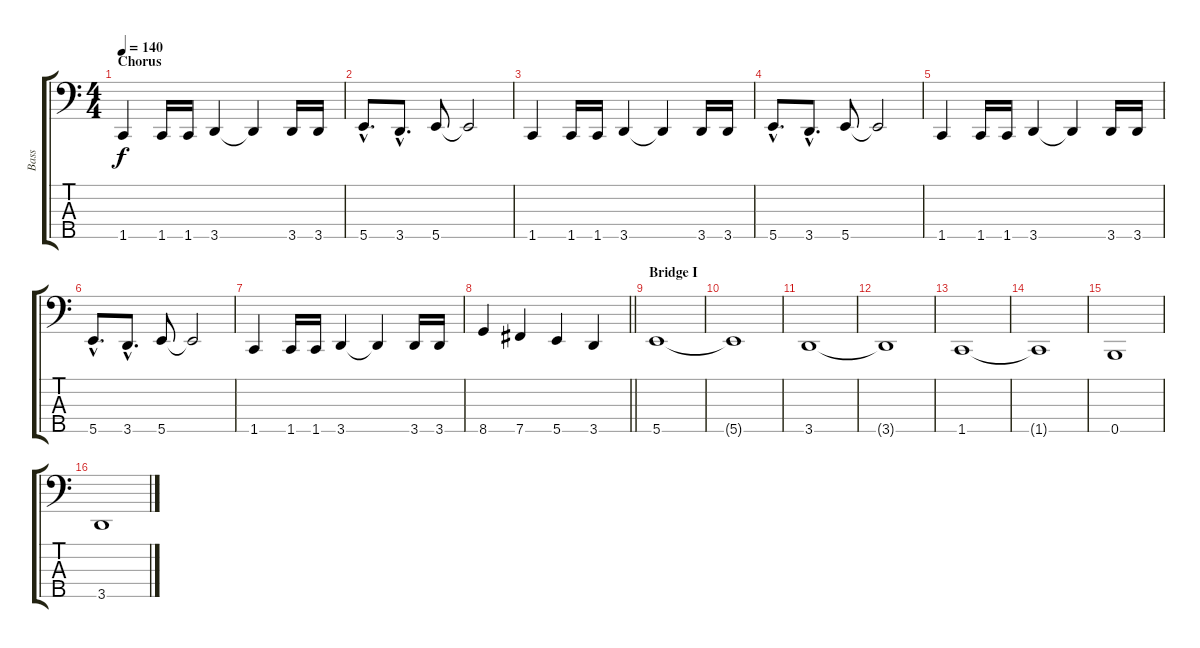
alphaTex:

\track ("Bass" "Bass") {instrument electricbasspick}
\staff {score tabs}
\tuning (G2 D2 A1 E1 B0) {hide}
\ts (4 4)
\section ("" "Chorus")
\tempo 140
\clef f4
\ks c
1.5.4{dy f} 1.5.16 1.5.16 3.5.4 3.5{t}.4 3.5.16 3.5.16 |
5.5{hac}.8{d} 3.5{hac}.8{d} 5.5.8 5.5{t}.2 |
1.5.4 1.5.16 1.5.16 3.5.4 3.5{t}.4 3.5.16 3.5.16 |
5.5{hac}.8{d} 3.5{hac}.8{d} 5.5.8 5.5{t}.2 |
1.5.4 1.5.16 1.5.16 3.5.4 3.5{t}.4 3.5.16 3.5.16 |
5.5{hac}.8{d} 3.5{hac}.8{d} 5.5.8 5.5{t}.2 |
1.5.4 1.5.16 1.5.16 3.5.4 3.5{t}.4 3.5.16 3.5.16 |
\barLineRight lightlight
8.5.4 7.5.4 5.5.4 3.5.4 |
\section ("" "Bridge I")
5.5.1 |
5.5{t}.1 |
3.5.1 |
3.5{t}.1 |
1.5.1 |
1.5{t}.1 |
0.5.1 |
3.5.1
